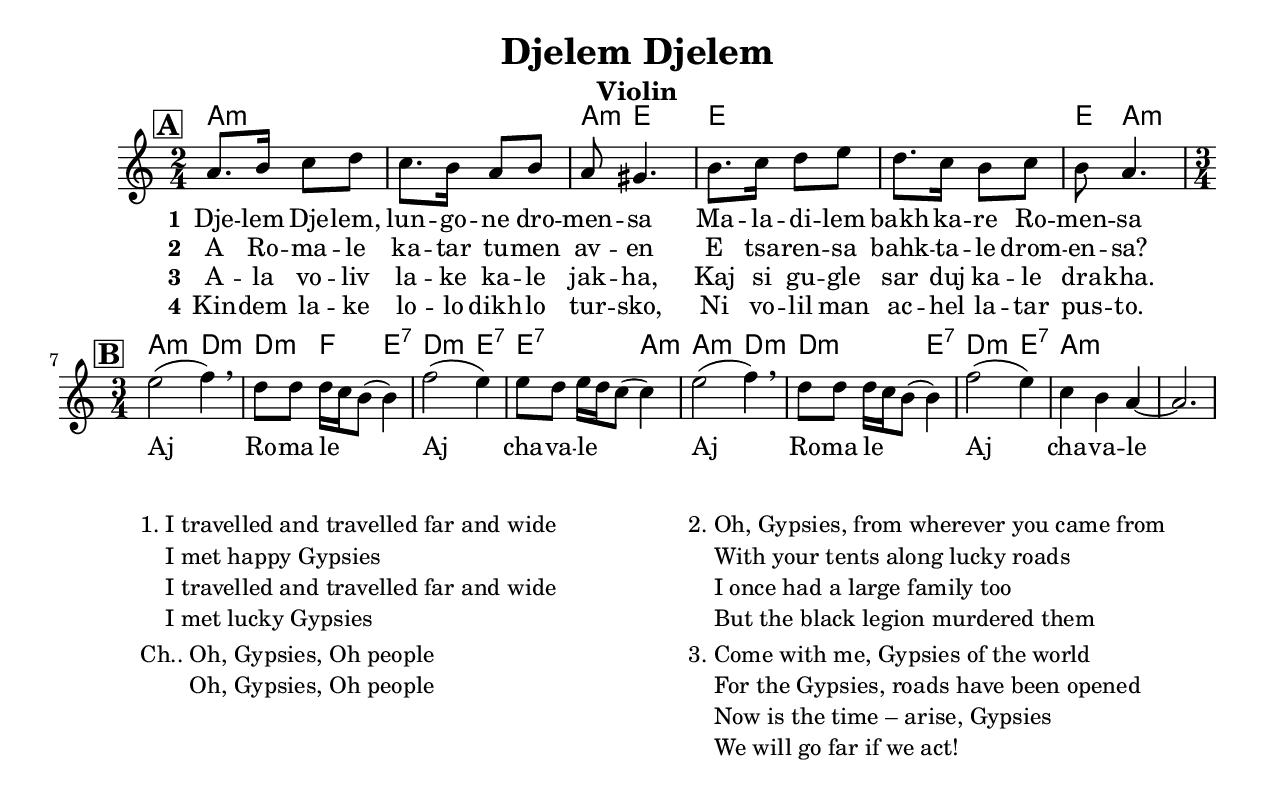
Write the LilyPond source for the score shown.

\version "2.24.0"
\include "english.ly"
%\pointAndClickOff
\paper{
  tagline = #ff
  print-all-headers = ##t
  #(set-paper-size "letter")
}
date = #(strftime "%d-%m-%Y" (localtime (current-time)))

%\markup{ \italic{ \date }  }

%\markup{ Got something to say? }

global = {
  \clef treble
  \key a \minor
  \time 2/4
  \set Score.rehearsalMarkFormatter = #format-mark-box-alphabet
}

%#################################### Melody ########################
melody = \relative c'' {
  \global
  %\partial 16*3 a16 d f   %lead in notes

  % \repeat volta 2{
  \mark \default
  a8. b16 c8 d
  
  c8. b16 a8 b
  a8 gs4.
  b8. c16 d8 e
  d8. c16 b8 c
  b8 a4.
  % }
  
  \break
  %\repeat volta 2{
  \mark \default
  \time 3/4
  e'2(f4)\breathe
  d8 d d16 c b8 (b4)|
  f'2 (e4)|
  e8 d e16d c8 (c4)|
  e2 (f4)\breathe |
  d8 d d16 c b8 (b4)|
  f'2 (e4)|
  c4 b a~
  a2.
  %}
  

}
%################################# Lyrics #####################
\addlyrics{
  \set stanza = "1" 
  Dje -- lem Dje -- lem, lun -- go -- ne dro -- men -- sa
  Ma -- la -- di -- lem bakh -- ka -- re Ro -- men -- sa
  Aj  Ro -- ma   le _ _ 
  Aj cha -- va -- le _ _
  Aj  Ro -- ma   le _ _
  Aj cha -- va -- le
}
\addlyrics{
  %\repeat unfold 50 \skip1
  \set stanza = "2" 
  A Ro -- ma -- le ka -- tar tu -- men av -- en
  E tsa -- ren -- sa bahk -- ta -- le drom -- en -- sa?
}
\addlyrics{
  \set stanza = "3"
  A -- la vo -- liv la -- ke ka -- le jak -- ha,
  Kaj si gu -- gle sar duj ka -- le dra -- kha.
}
\addlyrics {
  \set stanza = "4" 
  Kin -- dem la -- ke lo -- lo dikh -- lo tur -- sko,
  Ni vo -- lil man ac -- hel la -- tar pus -- to.
}
%################################# Chords #######################
harmonies = \chordmode {
  a2*2:m
  a8:m e8*3
  e2*2
  e8 a8*3:m
  %b 3/4
  a2:m d4:m
  d4:m  f4 e4:7
  d4*2:m e4:7
  e4*2:7
  a4:m 
  a4*2:m d4:m
  d4*2:m e4:7
  d2:m e4:7
  a2.*2:m
  
 
  
}

\score {
  <<
    \new ChordNames {
      \set chordChanges = ##f
      \harmonies
    }
    \new Staff   \melody
  >>
  \header{
    title= "Djelem Djelem"
    subtitle=""
    composer= ""
    instrument = "Violin"
    arranger= ""
  }
  \midi{\tempo 4 = 120}
  \layout{indent = 1.0\cm} 
}

% more verses:
\markup{}
\markup {
  \fill-line {
    \hspace #0.1 % distance from left margin
    \column {
      \line { "1."
              \column {
                "I travelled and travelled far and wide"
                "I met happy Gypsies"
                "I travelled and travelled far and wide"
                "I met lucky Gypsies"
              }
      }
      \hspace #0.2 % vertical distance between verses
      \line { "Ch.."
              \column {
                "Oh, Gypsies, Oh people"
                "Oh, Gypsies, Oh people"
              }
      }
    }
    \hspace #0.1  % horiz. distance between columns
    \column {
      \line { "2."
              \column {
                "Oh, Gypsies, from wherever you came from"
                "With your tents along lucky roads"
                "I once had a large family too"
                "But the black legion murdered them"
              }
      }
      \hspace #0.2 % distance between verses
      \line { "3."
              \column {
                "Come with me, Gypsies of the world"
                "For the Gypsies, roads have been opened"
                "Now is the time – arise, Gypsies"
                "We will go far if we act!"
              }
      }
    }
    \hspace #0.1 % distance to right margin
  }
}


%{

Gelem Gelem lungóne droménsa,
Maladilém shukare Romensa.
Gelem Gelem lungóne droménsa,
Maladilem baxtale romenca.

Oooh, Romalé!
Oooh, chavralé!

Ala voliv lake kale jakha,
Kaj si gugle sar duj kale drakha.
Ala voliv lake kale jakha,
Kaj si gugle sar duj kale drakha.

Oooh, Romalé!
Oooh, chavralé!

Kindem lake lolo dikhlo tursko,
Ni volil man achel latar pusto.
Kindem lake lolo dikhlo tursko,
Ni volil man achel latar pusto.

Oooh, Romalé!
Oooh, chavralé!

I travelled, I travelled (Translation)

I travelled and travelled far and wide
I met happy Gypsies
I travelled and travelled far and wide
I met lucky Gypsies

Oh, Gypsies, Oh guys
Oh, Gypsies, Oh guys

Oh, Gypsies, from wherever you came from
With your tents along lucky roads
I once had a large family too
But the black legion murdered them

Come with me, Gypsies of the world
For the Gypsies, roads have been opened
Now is the time – arise, Gypsies
We will go far if we act!

Oh, Gypsies, Oh, guys
Oh, Gypsies, Oh, guys
%}